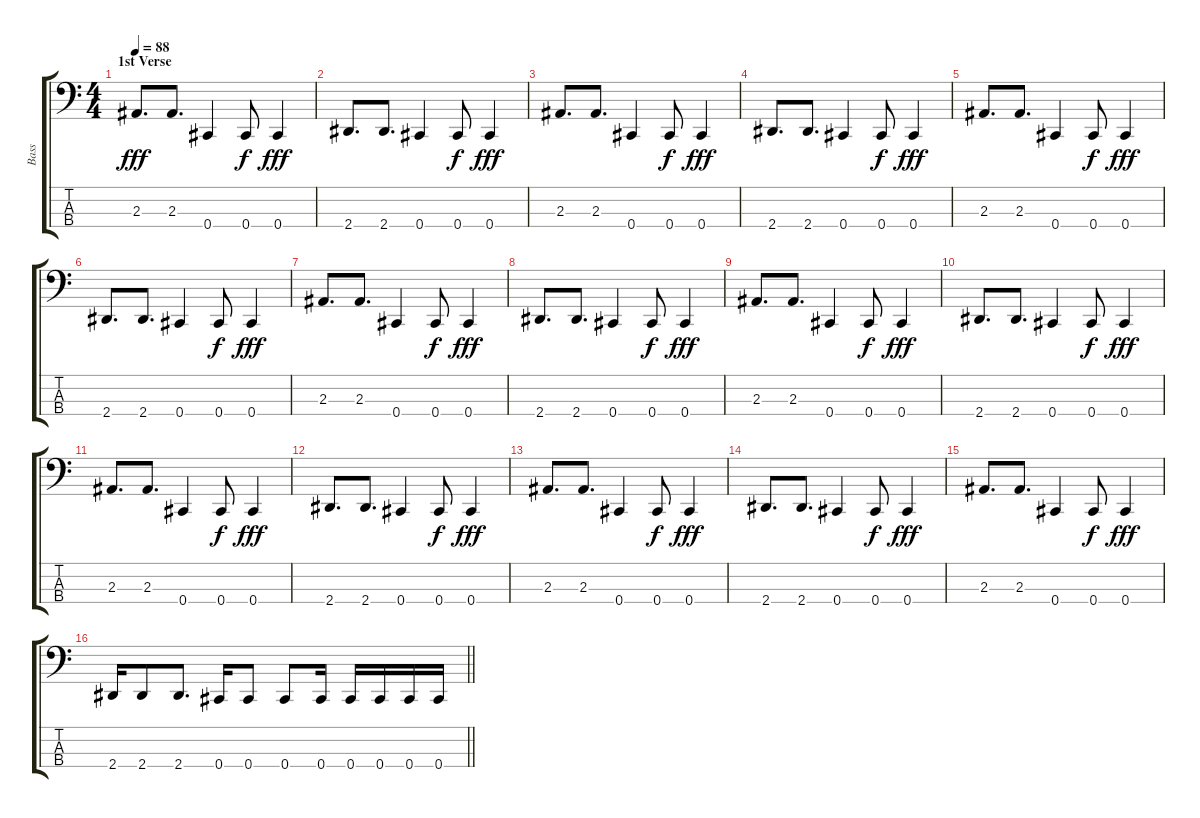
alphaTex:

\track ("Bass" "Bass") {instrument electricbasspick}
\staff {score tabs}
\tuning (Gb2 Db2 Ab1 Db1) {hide}
\ts (4 4)
\section ("" "1st Verse")
\tempo 88
\clef f4
\ks c
2.3.8{d dy fff} 2.3.8{d} 0.4.4 0.4.8{dy f} 0.4.4{dy fff} |
2.4.8{d} 2.4.8{d} 0.4.4 0.4.8{dy f} 0.4.4{dy fff} |
2.3.8{d} 2.3.8{d} 0.4.4 0.4.8{dy f} 0.4.4{dy fff} |
2.4.8{d} 2.4.8{d} 0.4.4 0.4.8{dy f} 0.4.4{dy fff} |
2.3.8{d} 2.3.8{d} 0.4.4 0.4.8{dy f} 0.4.4{dy fff} |
2.4.8{d} 2.4.8{d} 0.4.4 0.4.8{dy f} 0.4.4{dy fff} |
2.3.8{d} 2.3.8{d} 0.4.4 0.4.8{dy f} 0.4.4{dy fff} |
2.4.8{d} 2.4.8{d} 0.4.4 0.4.8{dy f} 0.4.4{dy fff} |
2.3.8{d} 2.3.8{d} 0.4.4 0.4.8{dy f} 0.4.4{dy fff} |
2.4.8{d} 2.4.8{d} 0.4.4 0.4.8{dy f} 0.4.4{dy fff} |
2.3.8{d} 2.3.8{d} 0.4.4 0.4.8{dy f} 0.4.4{dy fff} |
2.4.8{d} 2.4.8{d} 0.4.4 0.4.8{dy f} 0.4.4{dy fff} |
2.3.8{d} 2.3.8{d} 0.4.4 0.4.8{dy f} 0.4.4{dy fff} |
2.4.8{d} 2.4.8{d} 0.4.4 0.4.8{dy f} 0.4.4{dy fff} |
2.3.8{d} 2.3.8{d} 0.4.4 0.4.8{dy f} 0.4.4{dy fff} |
\barLineRight lightlight
2.4.16 2.4.8 2.4.8{d} 0.4.16 0.4.8 0.4.8 0.4.16 0.4.16 0.4.16 0.4.16 0.4.16
